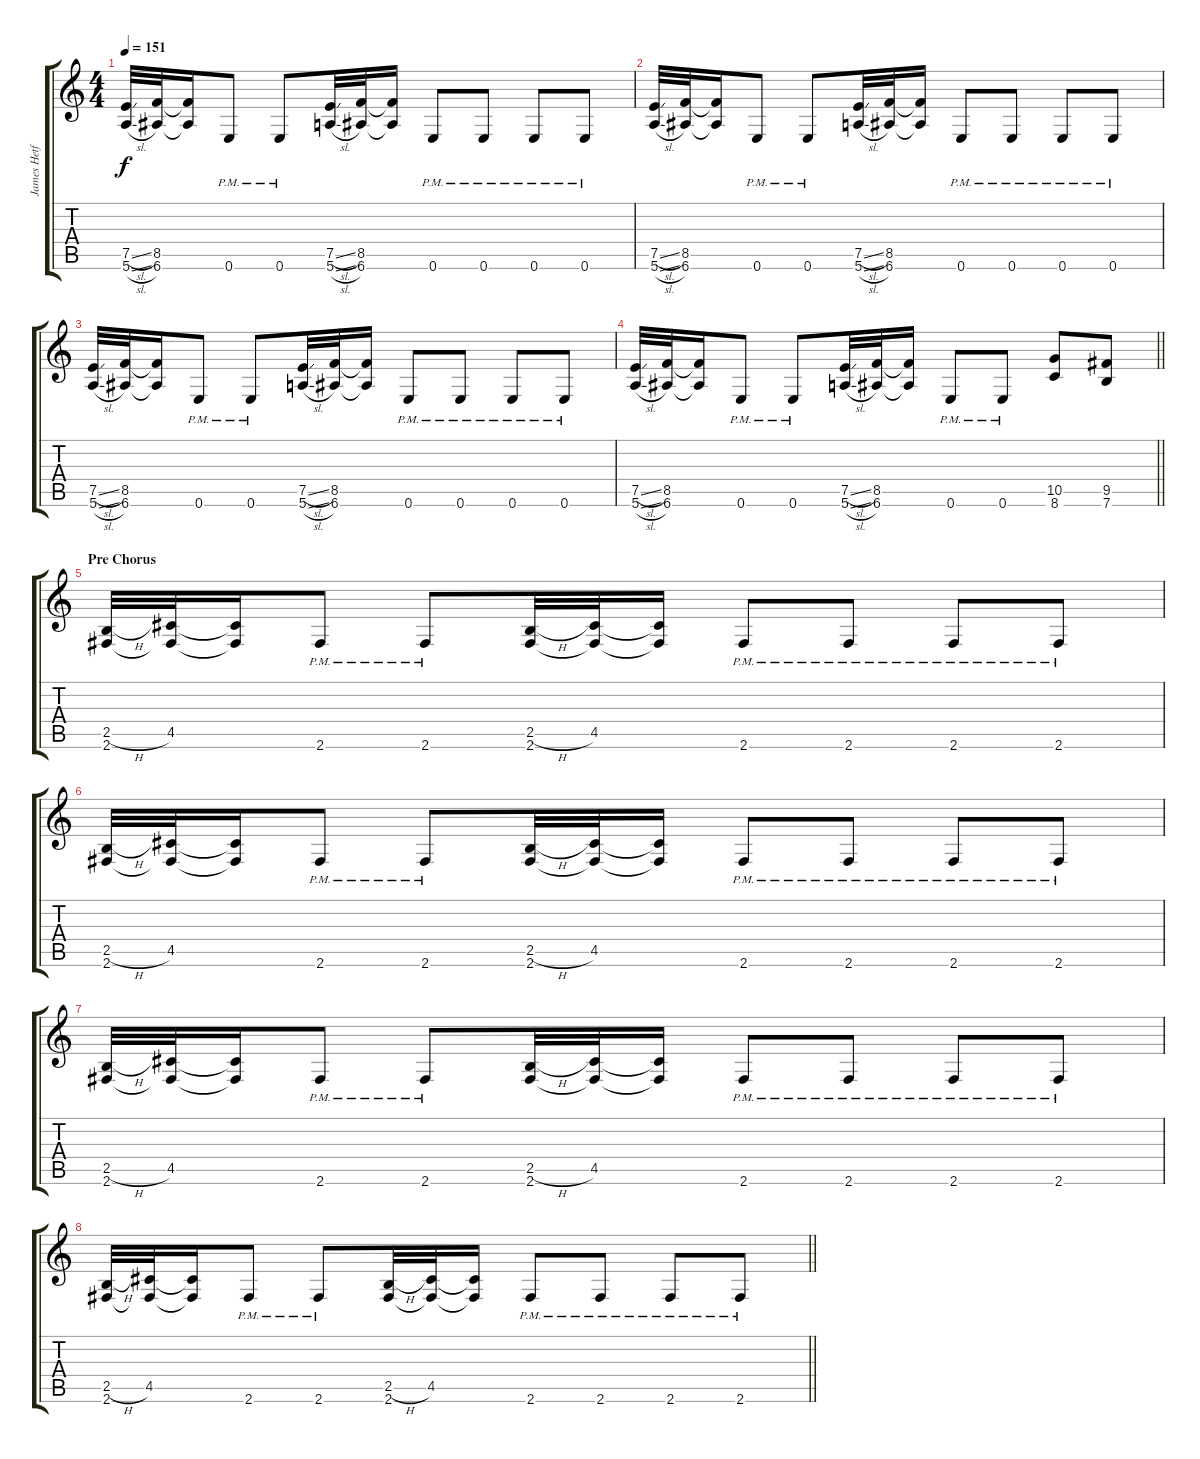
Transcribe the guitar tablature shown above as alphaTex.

\track ("James Hetfield" "James Hetf") {instrument distortionguitar}
\staff {score tabs}
\tuning (E4 B3 G3 D3 A2 E2) {hide}
\ts (4 4)
\tempo 151
\clef g2
\ks c
(7.5{sl} 5.6{sl}).32{dy f} (8.5 6.6).32 (8.5{t} 6.6{t}).16 0.6{pm}.8 0.6{pm}.8 (7.5{sl} 5.6{sl}).32 (8.5 6.6).32 (8.5{t} 6.6{t}).16 0.6{pm}.8 0.6{pm}.8 0.6{pm}.8 0.6{pm}.8 |
(7.5{sl} 5.6{sl}).32 (8.5 6.6).32 (8.5{t} 6.6{t}).16 0.6{pm}.8 0.6{pm}.8 (7.5{sl} 5.6{sl}).32 (8.5 6.6).32 (8.5{t} 6.6{t}).16 0.6{pm}.8 0.6{pm}.8 0.6{pm}.8 0.6{pm}.8 |
(7.5{sl} 5.6{sl}).32 (8.5 6.6).32 (8.5{t} 6.6{t}).16 0.6{pm}.8 0.6{pm}.8 (7.5{sl} 5.6{sl}).32 (8.5 6.6).32 (8.5{t} 6.6{t}).16 0.6{pm}.8 0.6{pm}.8 0.6{pm}.8 0.6{pm}.8 |
\barLineRight lightlight
(7.5{sl} 5.6{sl}).32 (8.5 6.6).32 (8.5{t} 6.6{t}).16 0.6{pm}.8 0.6{pm}.8 (7.5{sl} 5.6{sl}).32 (8.5 6.6).32 (8.5{t} 6.6{t}).16 0.6{pm}.8 0.6{pm}.8 (10.5 8.6).8 (9.5 7.6).8 |
\section ("" "Pre Chorus")
(2.5{h} 2.6).32 (4.5 2.6{t}).32 (4.5{t} 2.6{t}).16 2.6{pm}.8 2.6{pm}.8 (2.5{h} 2.6).32 (4.5 2.6{t}).32 (4.5{t} 2.6{t}).16 2.6{pm}.8 2.6{pm}.8 2.6{pm}.8 2.6{pm}.8 |
(2.5{h} 2.6).32 (4.5 2.6{t}).32 (4.5{t} 2.6{t}).16 2.6{pm}.8 2.6{pm}.8 (2.5{h} 2.6).32 (4.5 2.6{t}).32 (4.5{t} 2.6{t}).16 2.6{pm}.8 2.6{pm}.8 2.6{pm}.8 2.6{pm}.8 |
(2.5{h} 2.6).32 (4.5 2.6{t}).32 (4.5{t} 2.6{t}).16 2.6{pm}.8 2.6{pm}.8 (2.5{h} 2.6).32 (4.5 2.6{t}).32 (4.5{t} 2.6{t}).16 2.6{pm}.8 2.6{pm}.8 2.6{pm}.8 2.6{pm}.8 |
\barLineRight lightlight
(2.5{h} 2.6).32 (4.5 2.6{t}).32 (4.5{t} 2.6{t}).16 2.6{pm}.8 2.6{pm}.8 (2.5{h} 2.6).32 (4.5 2.6{t}).32 (4.5{t} 2.6{t}).16 2.6{pm}.8 2.6{pm}.8 2.6{pm}.8 2.6{pm}.8
